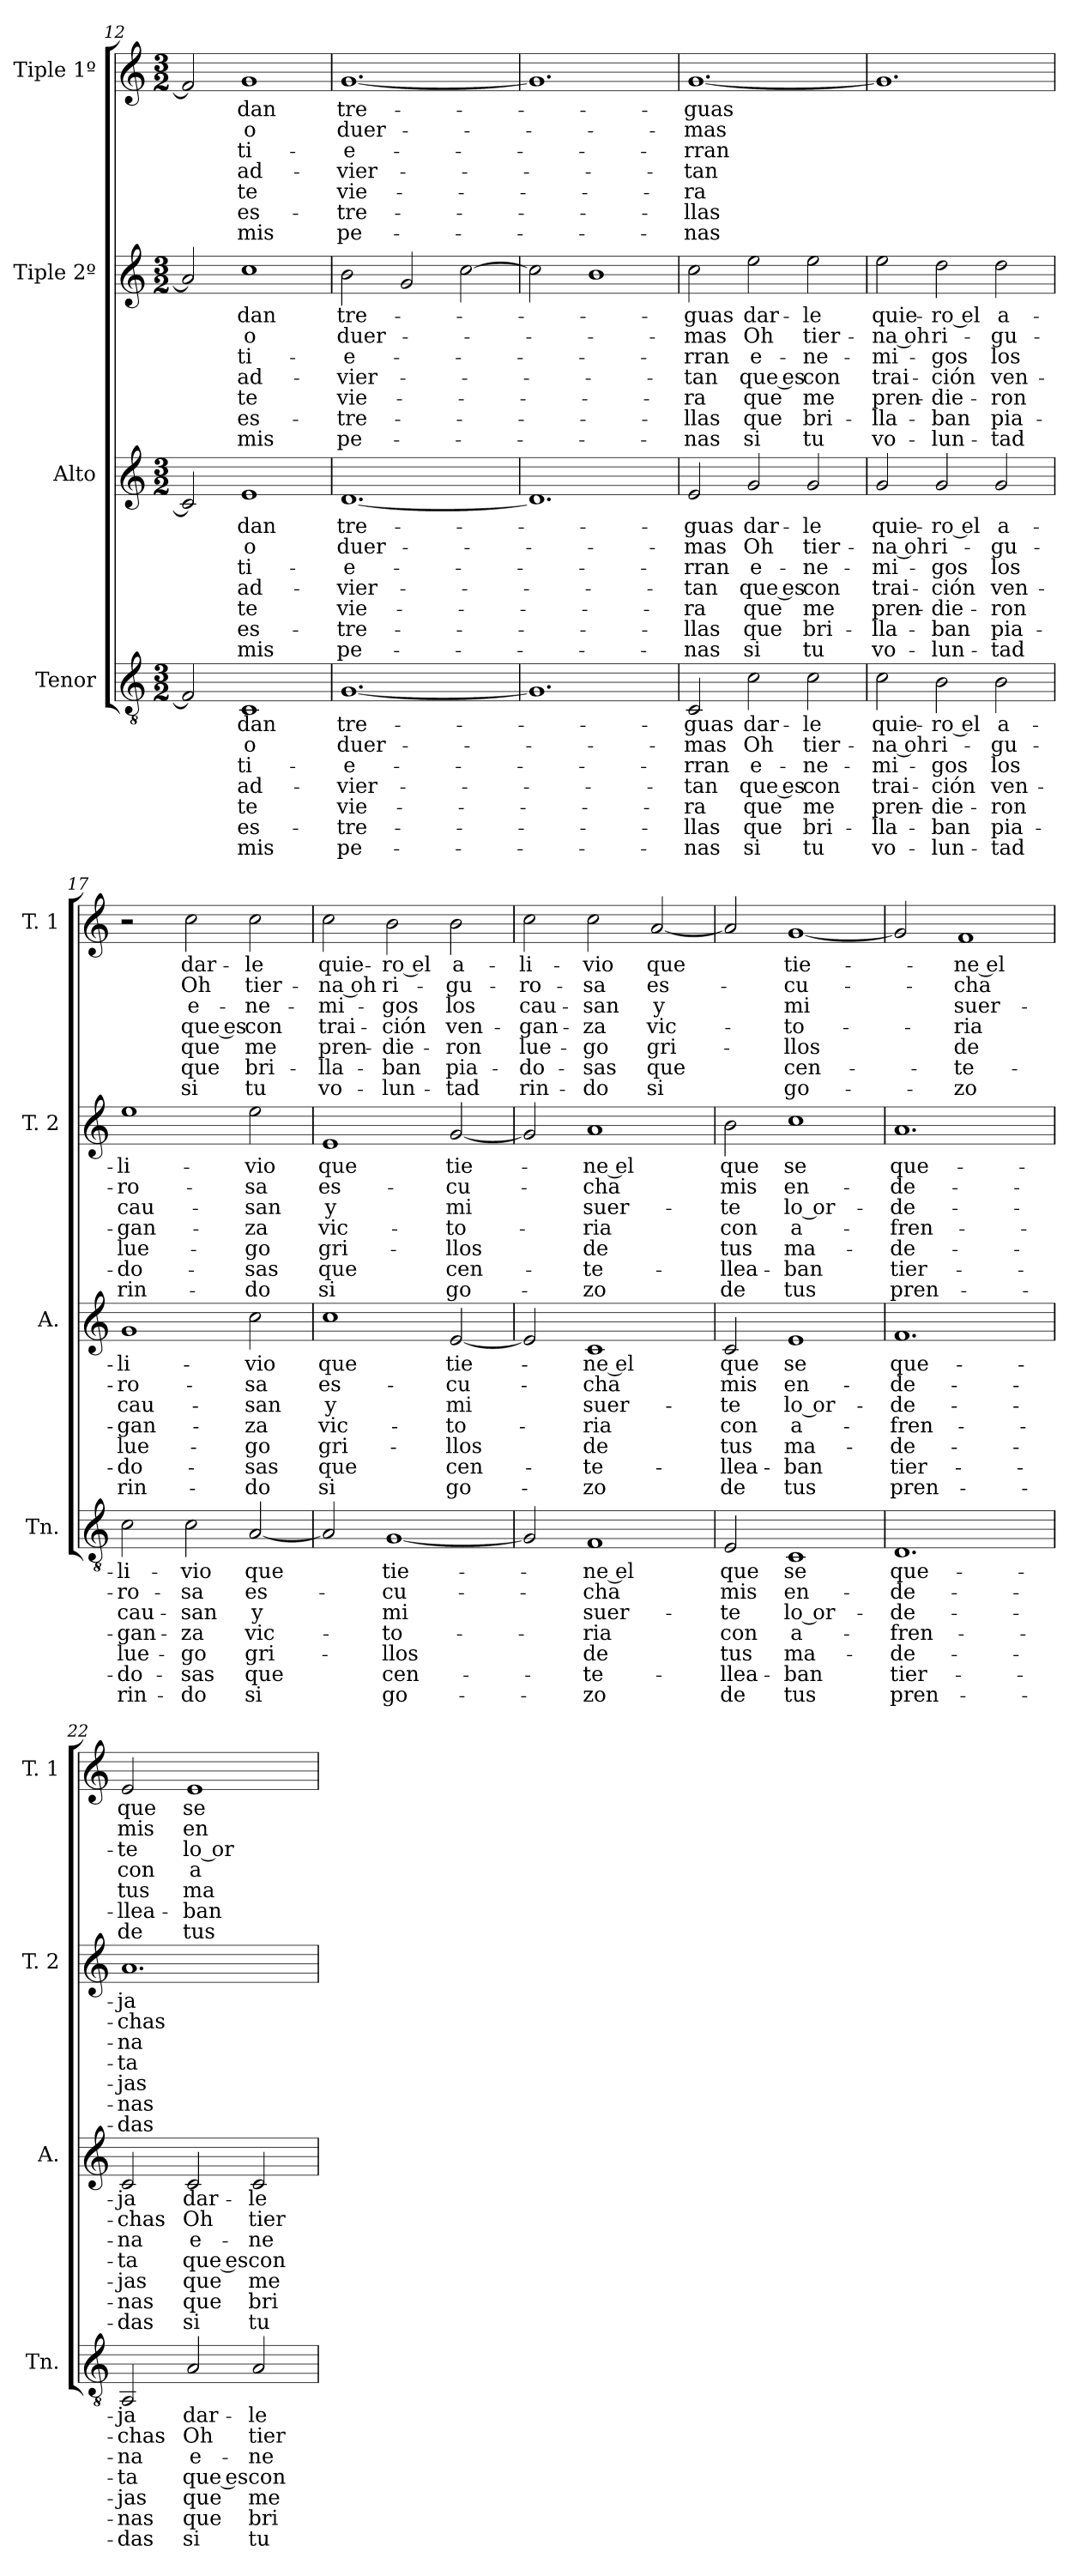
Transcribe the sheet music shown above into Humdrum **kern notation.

**kern	**text	**text	**text	**text	**text	**text	**text	**kern	**text	**text	**text	**text	**text	**text	**text	**kern	**text	**text	**text	**text	**text	**text	**text	**kern	**text	**text	**text	**text	**text	**text	**text
*part4	*part4	*part4	*part4	*part4	*part4	*part4	*part4	*part3	*part3	*part3	*part3	*part3	*part3	*part3	*part3	*part2	*part2	*part2	*part2	*part2	*part2	*part2	*part2	*part1	*part1	*part1	*part1	*part1	*part1	*part1	*part1
*staff4	*staff4	*staff4	*staff4	*staff4	*staff4	*staff4	*staff4	*staff3	*staff3	*staff3	*staff3	*staff3	*staff3	*staff3	*staff3	*staff2	*staff2	*staff2	*staff2	*staff2	*staff2	*staff2	*staff2	*staff1	*staff1	*staff1	*staff1	*staff1	*staff1	*staff1	*staff1
*I"Tenor	*	*	*	*	*	*	*	*I"Alto	*	*	*	*	*	*	*	*I"Tiple 2º	*	*	*	*	*	*	*	*I"Tiple 1º	*	*	*	*	*	*	*
*I'Tn.	*	*	*	*	*	*	*	*I'A.	*	*	*	*	*	*	*	*I'T. 2	*	*	*	*	*	*	*	*I'T. 1	*	*	*	*	*	*	*
*clefGv2	*	*	*	*	*	*	*	*clefG2	*	*	*	*	*	*	*	*clefG2	*	*	*	*	*	*	*	*clefG2	*	*	*	*	*	*	*
*M3/2	*	*	*	*	*	*	*	*M3/2	*	*	*	*	*	*	*	*M3/2	*	*	*	*	*	*	*	*M3/2	*	*	*	*	*	*	*
=12	=12	=12	=12	=12	=12	=12	=12	=12	=12	=12	=12	=12	=12	=12	=12	=12	=12	=12	=12	=12	=12	=12	=12	=12	=12	=12	=12	=12	=12	=12	=12
2F]	.	.	.	.	.	.	.	2c]	.	.	.	.	.	.	.	2a]	.	.	.	.	.	.	.	2f]	.	.	.	.	.	.	.
1C	dan	o	-ti-	ad-	te	es-	mis	1e	dan	o	-ti-	ad-	te	es-	mis	1cc	dan	o	-ti-	ad-	te	es-	mis	1g	dan	o	-ti-	ad-	te	es-	mis
=13	=13	=13	=13	=13	=13	=13	=13	=13	=13	=13	=13	=13	=13	=13	=13	=13	=13	=13	=13	=13	=13	=13	=13	=13	=13	=13	=13	=13	=13	=13	=13
[1.G	tre-	duer-	-e-	-vier-	vie-	-tre-	pe-	[1.d	tre-	duer-	-e-	-vier-	vie-	-tre-	pe-	2b	tre-	duer-	-e-	-vier-	vie-	-tre-	pe-	[1.g	tre-	duer-	-e-	-vier-	vie-	-tre-	pe-
.	.	.	.	.	.	.	.	.	.	.	.	.	.	.	.	2g	.	.	.	.	.	.	.	.	.	.	.	.	.	.	.
.	.	.	.	.	.	.	.	.	.	.	.	.	.	.	.	[2cc	.	.	.	.	.	.	.	.	.	.	.	.	.	.	.
=14	=14	=14	=14	=14	=14	=14	=14	=14	=14	=14	=14	=14	=14	=14	=14	=14	=14	=14	=14	=14	=14	=14	=14	=14	=14	=14	=14	=14	=14	=14	=14
1.G]	.	.	.	.	.	.	.	1.d]	.	.	.	.	.	.	.	2cc]	.	.	.	.	.	.	.	1.g]	.	.	.	.	.	.	.
.	.	.	.	.	.	.	.	.	.	.	.	.	.	.	.	1b	.	.	.	.	.	.	.	.	.	.	.	.	.	.	.
=15	=15	=15	=15	=15	=15	=15	=15	=15	=15	=15	=15	=15	=15	=15	=15	=15	=15	=15	=15	=15	=15	=15	=15	=15	=15	=15	=15	=15	=15	=15	=15
2C	-guas	-mas	-rran	-tan	-ra	-llas	-nas	2e	-guas	-mas	-rran	-tan	-ra	-llas	-nas	2cc	-guas	-mas	-rran	-tan	-ra	-llas	-nas	[1.g	-guas	-mas	-rran	-tan	-ra	-llas	-nas
2c	dar-	Oh	e-	que es	que	que	si	2g	dar-	Oh	e-	que es	que	que	si	2ee	dar-	Oh	e-	que es	que	que	si	.	.	.	.	.	.	.	.
2c	-le	tier-	-ne-	con	me	bri-	tu	2g	-le	tier-	-ne-	con	me	bri-	tu	2ee	-le	tier-	-ne-	con	me	bri-	tu	.	.	.	.	.	.	.	.
=16	=16	=16	=16	=16	=16	=16	=16	=16	=16	=16	=16	=16	=16	=16	=16	=16	=16	=16	=16	=16	=16	=16	=16	=16	=16	=16	=16	=16	=16	=16	=16
2c	quie-	-na oh	-mi-	trai-	pren-	-lla-	vo-	2g	quie-	-na oh	-mi-	trai-	pren-	-lla-	vo-	2ee	quie-	-na oh	-mi-	trai-	pren-	-lla-	vo-	1.g]	.	.	.	.	.	.	.
2B	-ro el	ri-	-gos	-ción	-die-	-ban	-lun-	2g	-ro el	ri-	-gos	-ción	-die-	-ban	-lun-	2dd	-ro el	ri-	-gos	-ción	-die-	-ban	-lun-	.	.	.	.	.	.	.	.
2B	a-	-gu-	los	ven-	-ron	pia-	-tad	2g	a-	-gu-	los	ven-	-ron	pia-	-tad	2dd	a-	-gu-	los	ven-	-ron	pia-	-tad	.	.	.	.	.	.	.	.
=17	=17	=17	=17	=17	=17	=17	=17	=17	=17	=17	=17	=17	=17	=17	=17	=17	=17	=17	=17	=17	=17	=17	=17	=17	=17	=17	=17	=17	=17	=17	=17
2c	-li-	-ro-	cau-	-gan-	lue-	-do-	rin-	1g	-li-	-ro-	cau-	-gan-	lue-	-do-	rin-	1ee	-li-	-ro-	cau-	-gan-	lue-	-do-	rin-	2r	.	.	.	.	.	.	.
2c	-vio	-sa	-san	-za	-go	-sas	-do	.	.	.	.	.	.	.	.	.	.	.	.	.	.	.	.	2cc	dar-	Oh	e-	que es	que	que	si
[2A	que	es-	y	vic-	gri-	que	si	2cc	-vio	-sa	-san	-za	-go	-sas	-do	2ee	-vio	-sa	-san	-za	-go	-sas	-do	2cc	-le	tier-	-ne-	con	me	bri-	tu
=18	=18	=18	=18	=18	=18	=18	=18	=18	=18	=18	=18	=18	=18	=18	=18	=18	=18	=18	=18	=18	=18	=18	=18	=18	=18	=18	=18	=18	=18	=18	=18
2A]	.	.	.	.	.	.	.	1cc	que	es-	y	vic-	gri-	que	si	1e	que	es-	y	vic-	gri-	que	si	2cc	quie-	-na oh	-mi-	trai-	pren-	-lla-	vo-
[1G	tie-	-cu-	mi	-to-	-llos	cen-	go-	.	.	.	.	.	.	.	.	.	.	.	.	.	.	.	.	2b	-ro el	ri-	-gos	-ción	-die-	-ban	-lun-
.	.	.	.	.	.	.	.	[2e	tie-	-cu-	mi	-to-	-llos	cen-	go-	[2g	tie-	-cu-	mi	-to-	-llos	cen-	go-	2b	a-	-gu-	los	ven-	-ron	pia-	-tad
=19	=19	=19	=19	=19	=19	=19	=19	=19	=19	=19	=19	=19	=19	=19	=19	=19	=19	=19	=19	=19	=19	=19	=19	=19	=19	=19	=19	=19	=19	=19	=19
2G]	.	.	.	.	.	.	.	2e]	.	.	.	.	.	.	.	2g]	.	.	.	.	.	.	.	2cc	-li-	-ro-	cau-	-gan-	lue-	-do-	rin-
1F	-ne el	-cha	suer-	-ria	de	-te-	-zo	1c	-ne el	-cha	suer-	-ria	de	-te-	-zo	1a	-ne el	-cha	suer-	-ria	de	-te-	-zo	2cc	-vio	-sa	-san	-za	-go	-sas	-do
.	.	.	.	.	.	.	.	.	.	.	.	.	.	.	.	.	.	.	.	.	.	.	.	[2a	que	es-	y	vic-	gri-	que	si
=20	=20	=20	=20	=20	=20	=20	=20	=20	=20	=20	=20	=20	=20	=20	=20	=20	=20	=20	=20	=20	=20	=20	=20	=20	=20	=20	=20	=20	=20	=20	=20
2E	que	mis	-te	con	tus	-llea-	de	2c	que	mis	-te	con	tus	-llea-	de	2b	que	mis	-te	con	tus	-llea-	de	2a]	.	.	.	.	.	.	.
1C	se	en-	lo or-	a-	ma-	-ban	tus	1e	se	en-	lo or-	a-	ma-	-ban	tus	1cc	se	en-	lo or-	a-	ma-	-ban	tus	[1g	tie-	-cu-	mi	-to-	-llos	cen-	go-
=21	=21	=21	=21	=21	=21	=21	=21	=21	=21	=21	=21	=21	=21	=21	=21	=21	=21	=21	=21	=21	=21	=21	=21	=21	=21	=21	=21	=21	=21	=21	=21
1.D	que-	-de-	-de-	-fren-	-de-	tier-	pren-	1.f	que-	-de-	-de-	-fren-	-de-	tier-	pren-	1.a	que-	-de-	-de-	-fren-	-de-	tier-	pren-	2g]	.	.	.	.	.	.	.
.	.	.	.	.	.	.	.	.	.	.	.	.	.	.	.	.	.	.	.	.	.	.	.	1f	-ne el	-cha	suer-	-ria	de	-te-	-zo
=22	=22	=22	=22	=22	=22	=22	=22	=22	=22	=22	=22	=22	=22	=22	=22	=22	=22	=22	=22	=22	=22	=22	=22	=22	=22	=22	=22	=22	=22	=22	=22
2AA	-ja	-chas	-na	-ta	-jas	-nas	-das	2c	-ja	-chas	-na	-ta	-jas	-nas	-das	1.a	-ja	-chas	-na	-ta	-jas	-nas	-das	2e	que	mis	-te	con	tus	-llea-	de
2A	dar-	Oh	e-	que es	que	que	si	2c	dar-	Oh	e-	que es	que	que	si	.	.	.	.	.	.	.	.	1e	se	en-	lo or-	a-	ma-	-ban	tus
2A	-le	tier-	-ne-	con	me	bri-	tu	2c	-le	tier-	-ne-	con	me	bri-	tu	.	.	.	.	.	.	.	.	.	.	.	.	.	.	.	.
=	=	=	=	=	=	=	=	=	=	=	=	=	=	=	=	=	=	=	=	=	=	=	=	=	=	=	=	=	=	=	=
*-	*-	*-	*-	*-	*-	*-	*-	*-	*-	*-	*-	*-	*-	*-	*-	*-	*-	*-	*-	*-	*-	*-	*-	*-	*-	*-	*-	*-	*-	*-	*-
